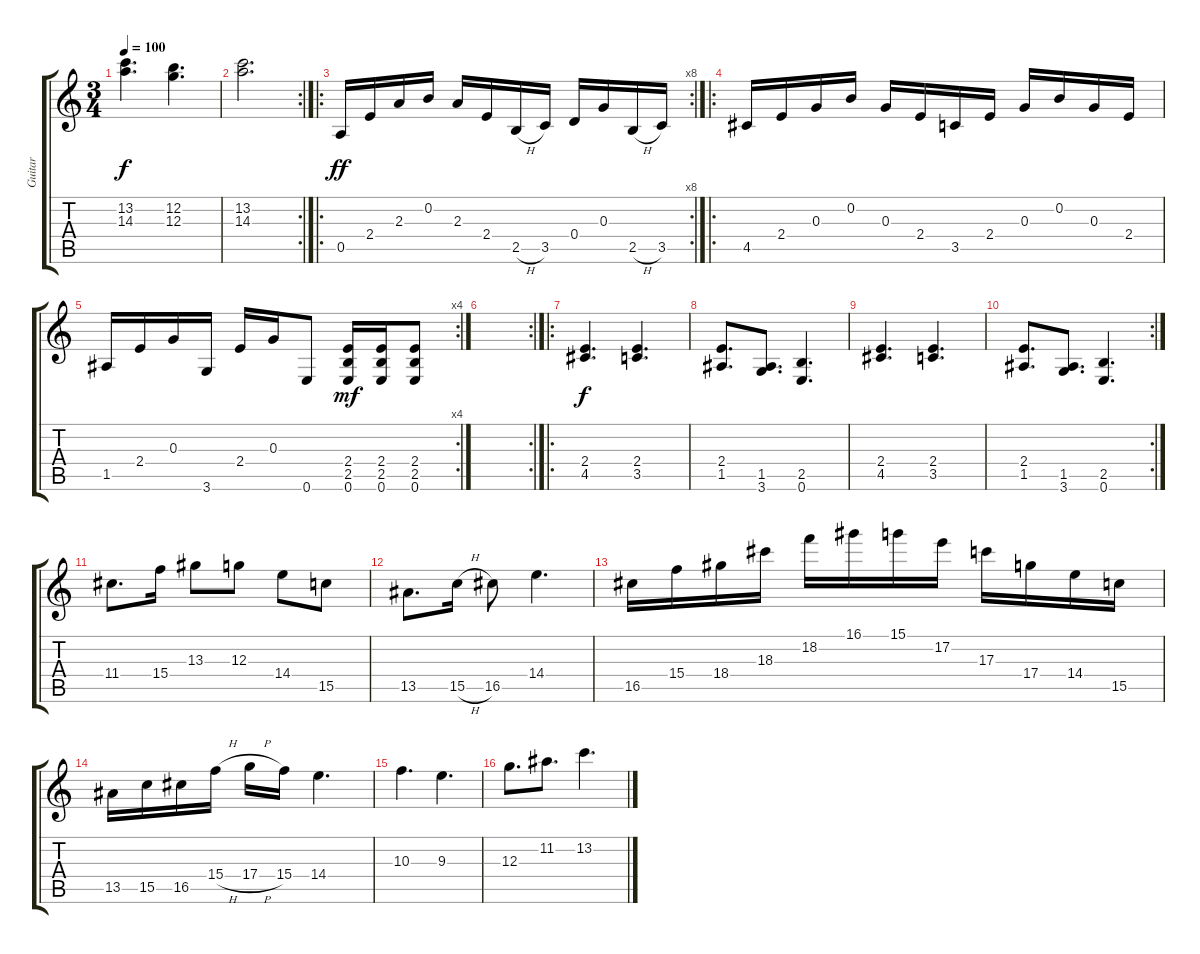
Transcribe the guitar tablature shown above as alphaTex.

\track ("Guitar" "Guitar") {instrument distortionguitar}
\staff {score tabs}
\tuning (E4 B3 G3 D3 A2 E2) {hide}
\ts (3 4)
\tempo 100
\clef g2
\ks c
(13.2 14.3).4{d dy f} (12.2 12.3).4{d} |
\rc 2
(13.2 14.3).2{d} |
\ro
\rc 8
0.5.16{dy ff volume 0} 2.4.16 2.3.16 0.2.16 2.3.16 2.4.16 2.5{h}.16 3.5.16 0.4.16 0.3.16 2.5{h}.16 3.5.16 |
\ro
4.5.16 2.4.16 0.3.16 0.2.16 0.3.16 2.4.16 3.5.16 2.4.16 0.3.16 0.2.16 0.3.16 2.4.16 |
\rc 4
1.5.16 2.4.16 0.3.16 3.6.16 2.4.16 0.3.16 0.6.8 (2.4 2.5 0.6).16{dy mf} (2.4 2.5 0.6).16 (2.4 2.5 0.6).8 |
\rc 2
|
\ro
(2.4 4.5).4{d dy f volume 16} (2.4 3.5).4{d} |
(2.4 1.5).8{d} (1.5 3.6).8{d} (2.5 0.6).4{d} |
(2.4 4.5).4{d} (2.4 3.5).4{d} |
\rc 2
(2.4 1.5).8{d} (1.5 3.6).8{d} (2.5 0.6).4{d} |
11.4.8{d} 15.4.16 13.3.8 12.3.8 14.4.8 15.5.8 |
13.5.8{d} 15.5{h}.16 16.5.8 14.4.4{d} |
16.5.16 15.4.16 18.4.16 18.3.16 18.2.16 16.1.16 15.1.16 17.2.16 17.3.16 17.4.16 14.4.16 15.5.16 |
13.5.16 15.5.16 16.5.16 15.4{h}.16 17.4{h}.16 15.4.16 14.4.4{d} |
10.3.4{d} 9.3.4{d} |
12.3.8{d} 11.2.8{d} 13.2.4{d}
